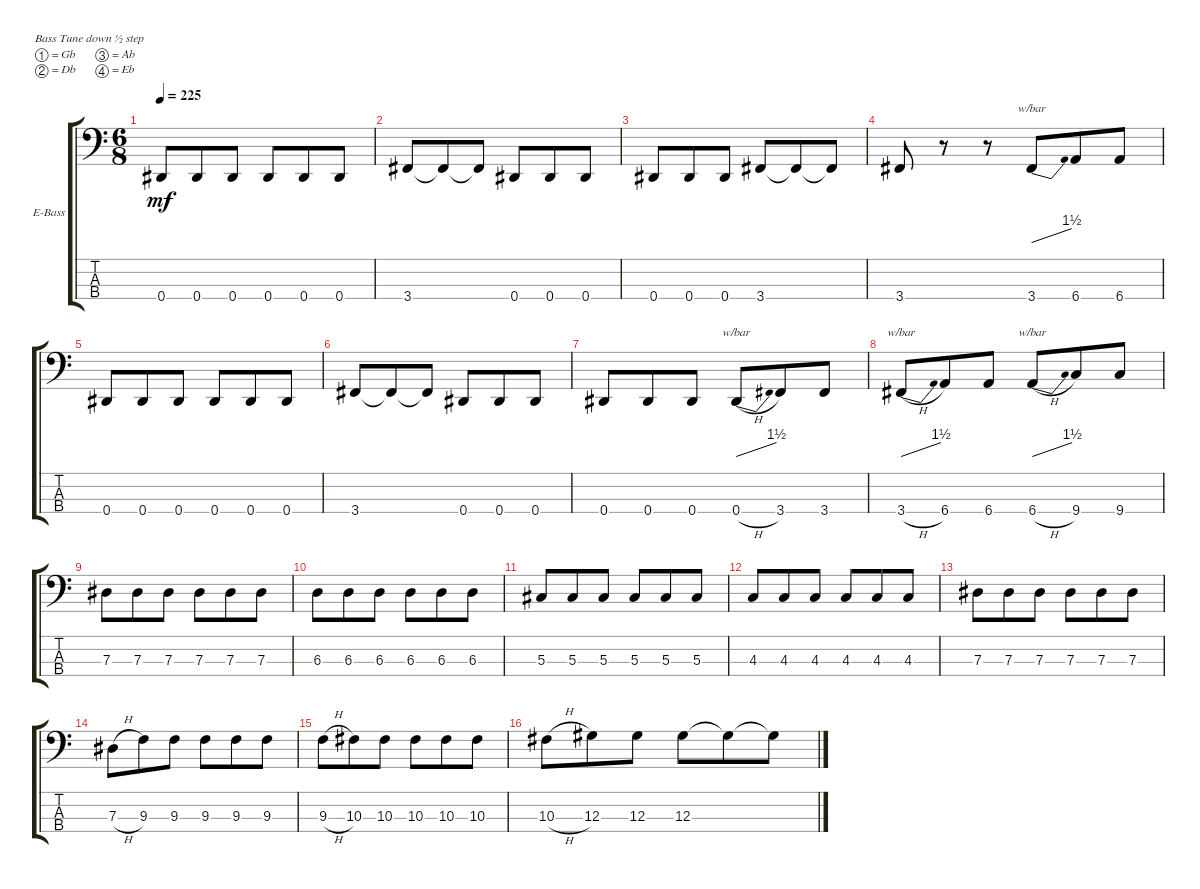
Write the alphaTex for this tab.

\bracketExtendMode groupsimilarinstruments
\firstSystemTrackNameOrientation horizontal
\otherSystemsTrackNameOrientation horizontal
\track ("Electric Bass" "E-Bass") {instrument electricbassfinger}
\staff {score tabs}
\tuning (Gb2 Db2 Ab1 Eb1)
\ts (6 8)
\tempo 225
\clef f4
\ks c
0.4.8{dy mf} 0.4.8 0.4.8 0.4.8 0.4.8 0.4.8 |
3.4.8 3.4{t}.8 3.4{t}.8 0.4.8 0.4.8 0.4.8 |
0.4.8 0.4.8 0.4.8 3.4.8 3.4{t}.8 3.4{t}.8 |
3.4.8 r.8 r.8 3.4.8{tbe (dive default 47.4 0 58.8 6)} 6.4.8 6.4.8 |
0.4.8 0.4.8 0.4.8 0.4.8 0.4.8 0.4.8 |
3.4.8 3.4{t}.8 3.4{t}.8 0.4.8 0.4.8 0.4.8 |
0.4.8 0.4.8 0.4.8 0.4{h}.8{tbe (dive default 54 0 60 6)} 3.4.8 3.4.8 |
3.4{h}.8{tbe (dive default 43.8 0 58.8 6)} 6.4.8 6.4.8 6.4{h}.8{tbe (dive default 46.199999999999996 0 60 6)} 9.4.8 9.4.8 |
7.3.8 7.3.8 7.3.8 7.3.8 7.3.8 7.3.8 |
6.3.8 6.3.8 6.3.8 6.3.8 6.3.8 6.3.8 |
5.3.8 5.3.8 5.3.8 5.3.8 5.3.8 5.3.8 |
4.3.8 4.3.8 4.3.8 4.3.8 4.3.8 4.3.8 |
7.3.8 7.3.8 7.3.8 7.3.8 7.3.8 7.3.8 |
7.3{h}.8 9.3.8 9.3.8 9.3.8 9.3.8 9.3.8 |
9.3{h}.8 10.3.8 10.3.8 10.3.8 10.3.8 10.3.8 |
10.3{h}.8 12.3.8 12.3.8 12.3.8 12.3{t}.8 12.3{t}.8
